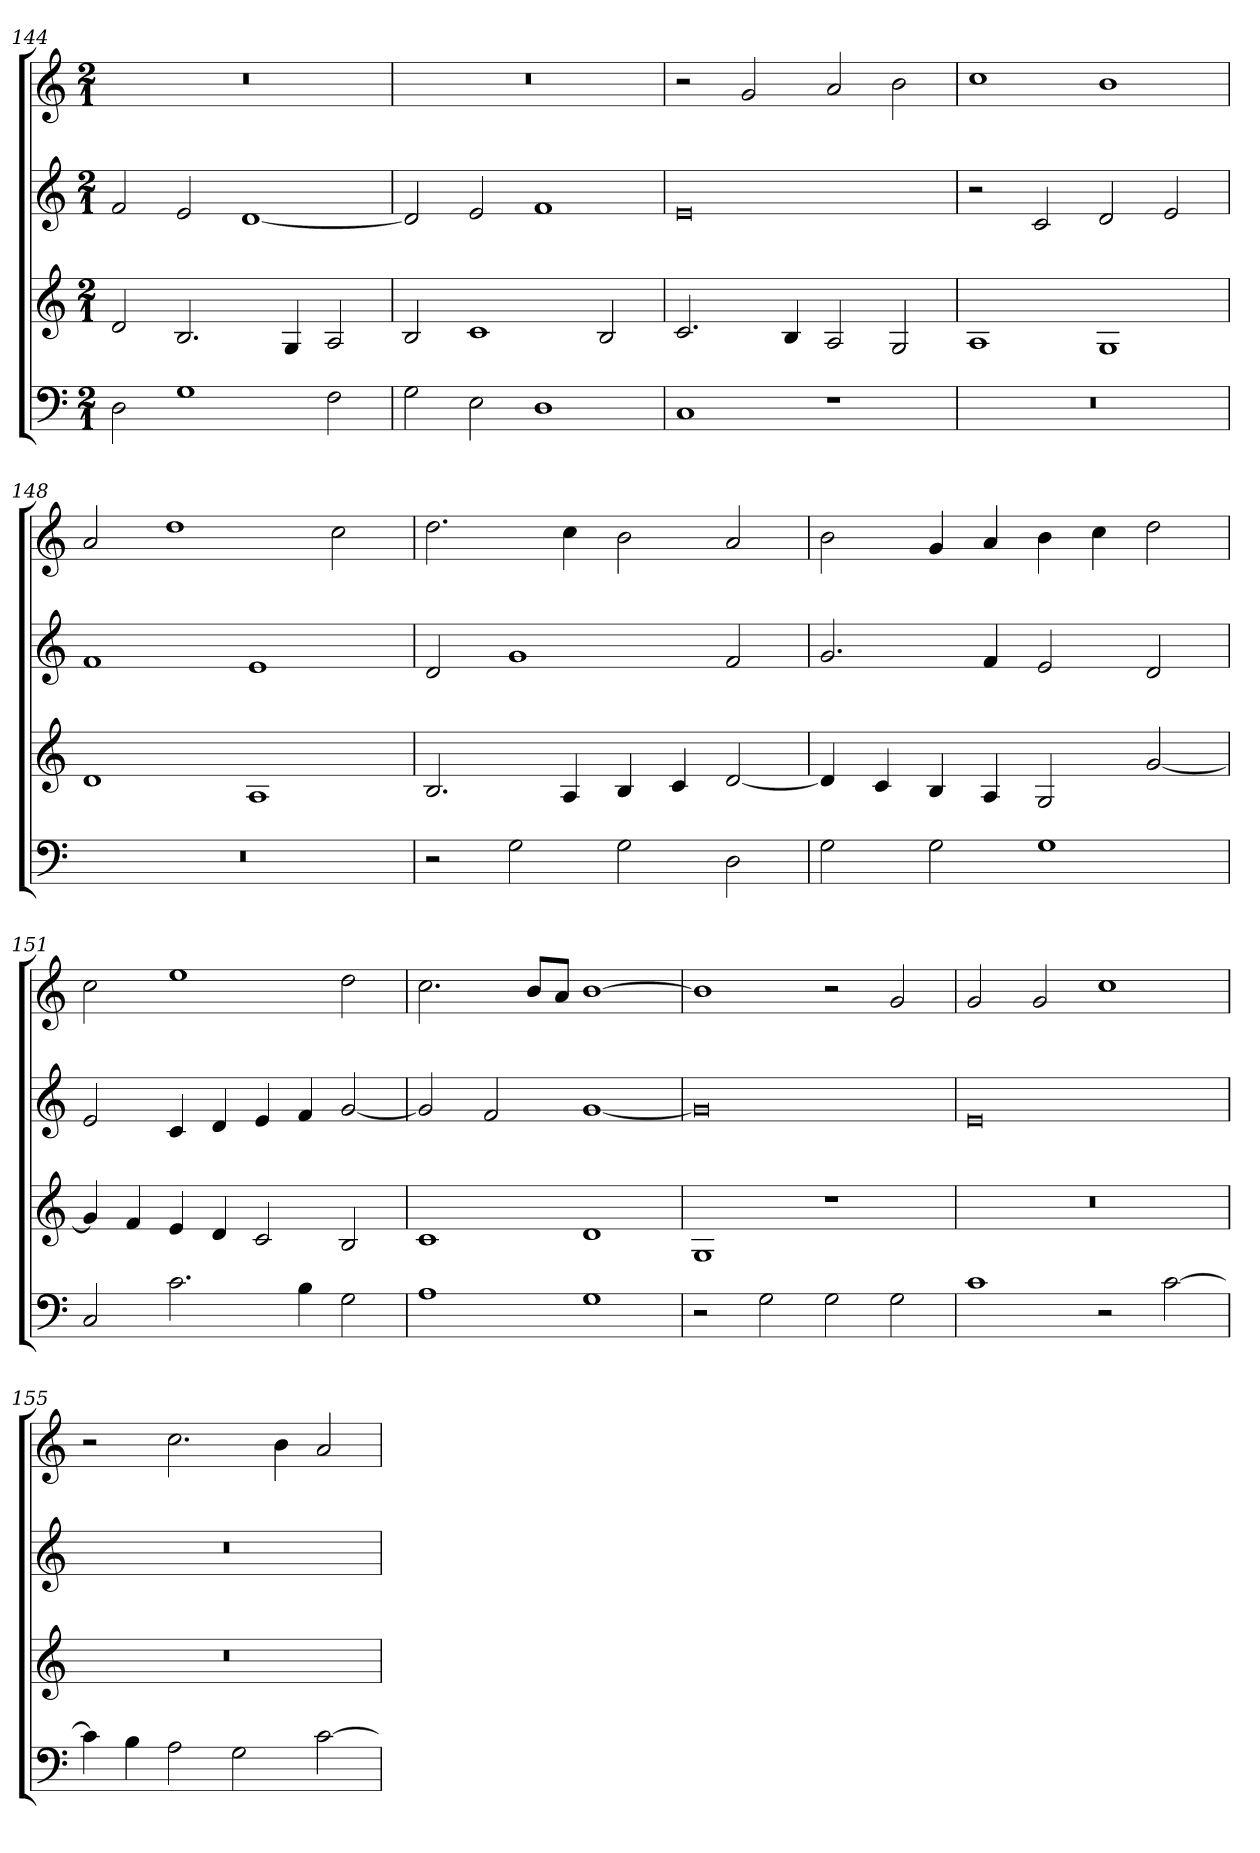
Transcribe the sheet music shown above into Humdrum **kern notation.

**kern	**kern	**kern	**kern
*part4	*part3	*part2	*part1
*staff4	*staff3	*staff2	*staff1
*clefF4	*clefG2	*clefG2	*clefG2
*M2/1	*M2/1	*M2/1	*M2/1
=144	=144	=144	=144
2D	2d	2f	0r
1G	2.B	2e	.
.	.	[1d	.
.	4G	.	.
2F	2A	.	.
=145	=145	=145	=145
2G	2B	2d]	0r
2E	1c	2e	.
1D	.	1f	.
.	2B	.	.
=146	=146	=146	=146
1C	2.c	0e	2r
.	.	.	2g
.	4B	.	.
1r	2A	.	2a
.	2G	.	2b
=147	=147	=147	=147
0r	1A	2r	1cc
.	.	2c	.
.	1G	2d	1b
.	.	2e	.
=148	=148	=148	=148
0r	1d	1f	2a
.	.	.	1dd
.	1A	1e	.
.	.	.	2cc
=149	=149	=149	=149
2r	2.B	2d	2.dd
2G	.	1g	.
.	4A	.	4cc
2G	4B	.	2b
.	4c	.	.
2D	[2d	2f	2a
=150	=150	=150	=150
2G	4d]	2.g	2b
.	4c	.	.
2G	4B	.	4g
.	4A	4f	4a
1G	2G	2e	4b
.	.	.	4cc
.	[2g	2d	2dd
=151	=151	=151	=151
2C	4g]	2e	2cc
.	4f	.	.
2.c	4e	4c	1ee
.	4d	4d	.
.	2c	4e	.
4B	.	4f	.
2G	2B	[2g	2dd
=152	=152	=152	=152
1A	1c	2g]	2.cc
.	.	2f	.
.	.	.	8bL
.	.	.	8aJ
1G	1d	[1g	[1b
=153	=153	=153	=153
2r	1G	0g]	1b]
2G	.	.	.
2G	1r	.	2r
2G	.	.	2g
=154	=154	=154	=154
1c	0r	0e	2g
.	.	.	2g
2r	.	.	1cc
[2c	.	.	.
=155	=155	=155	=155
4c]	0r	0r	2r
4B	.	.	.
2A	.	.	2.cc
2G	.	.	.
.	.	.	4b
[2c	.	.	2a
=	=	=	=
*-	*-	*-	*-
